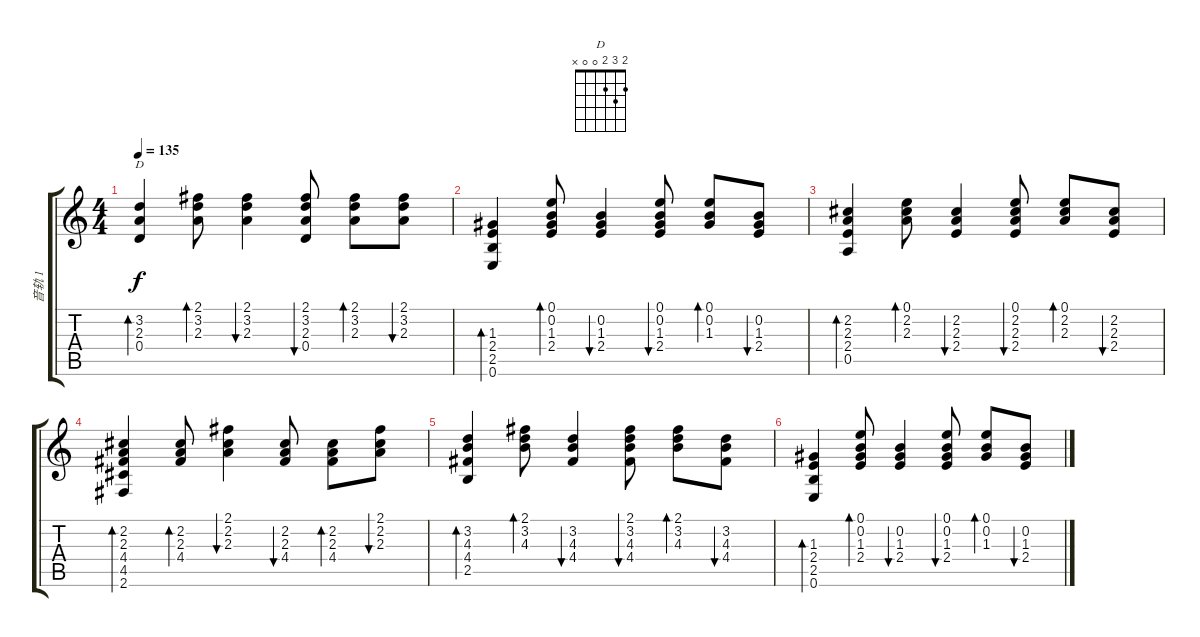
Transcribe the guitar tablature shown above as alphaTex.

\track ("音轨 1" "音轨 1") {instrument distortionguitar}
\staff {score tabs}
\tuning (E4 B3 G3 D3 A2 E2) {hide}
\chord ("D" 2 3 2 0 0 x)
\ts (4 4)
\tempo 135
\clef g2
\ks c
(3.2 2.3 0.4).4{bd 120 ch "D" dy f} (2.1 3.2 2.3).8{bd 120} (2.1 3.2 2.3).4{bu 120} (2.1 3.2 2.3 0.4).8{bu 120} (2.1 3.2 2.3).8{bd 120} (2.1 3.2 2.3).8{bu 120} |
(1.3 2.4 2.5 0.6).4{bd 120} (0.1 0.2 1.3 2.4).8{bd 120} (0.2 1.3 2.4).4{bu 120} (0.1 0.2 1.3 2.4).8{bu 120} (0.1 0.2 1.3).8{bd 120} (0.2 1.3 2.4).8{bu 120} |
(2.2 2.3 2.4 0.5).4{bd 120} (0.1 2.2 2.3).8{bd 120} (2.2 2.3 2.4).4{bu 120} (0.1 2.2 2.3 2.4).8{bu 120} (0.1 2.2 2.3).8{bd 120} (2.2 2.3 2.4).8{bu 120} |
(2.2 2.3 4.4 4.5 2.6).4{bd 120} (2.2 2.3 4.4).8{bd 120} (2.1 2.2 2.3).4{bu 120} (2.2 2.3 4.4).8{bu 120} (2.2 2.3 4.4).8{bd 120} (2.1 2.2 2.3).8{bu 120} |
(3.2 4.3 4.4 2.5).4{bd 120} (2.1 3.2 4.3).8{bd 120} (3.2 4.3 4.4).4{bu 120} (2.1 3.2 4.3 4.4).8{bu 120} (2.1 3.2 4.3).8{bd 120} (3.2 4.3 4.4).8{bu 120} |
(1.3 2.4 2.5 0.6).4{bd 120} (0.1 0.2 1.3 2.4).8{bd 120} (0.2 1.3 2.4).4{bu 120} (0.1 0.2 1.3 2.4).8{bu 120} (0.1 0.2 1.3).8{bd 120} (0.2 1.3 2.4).8{bu 120}
